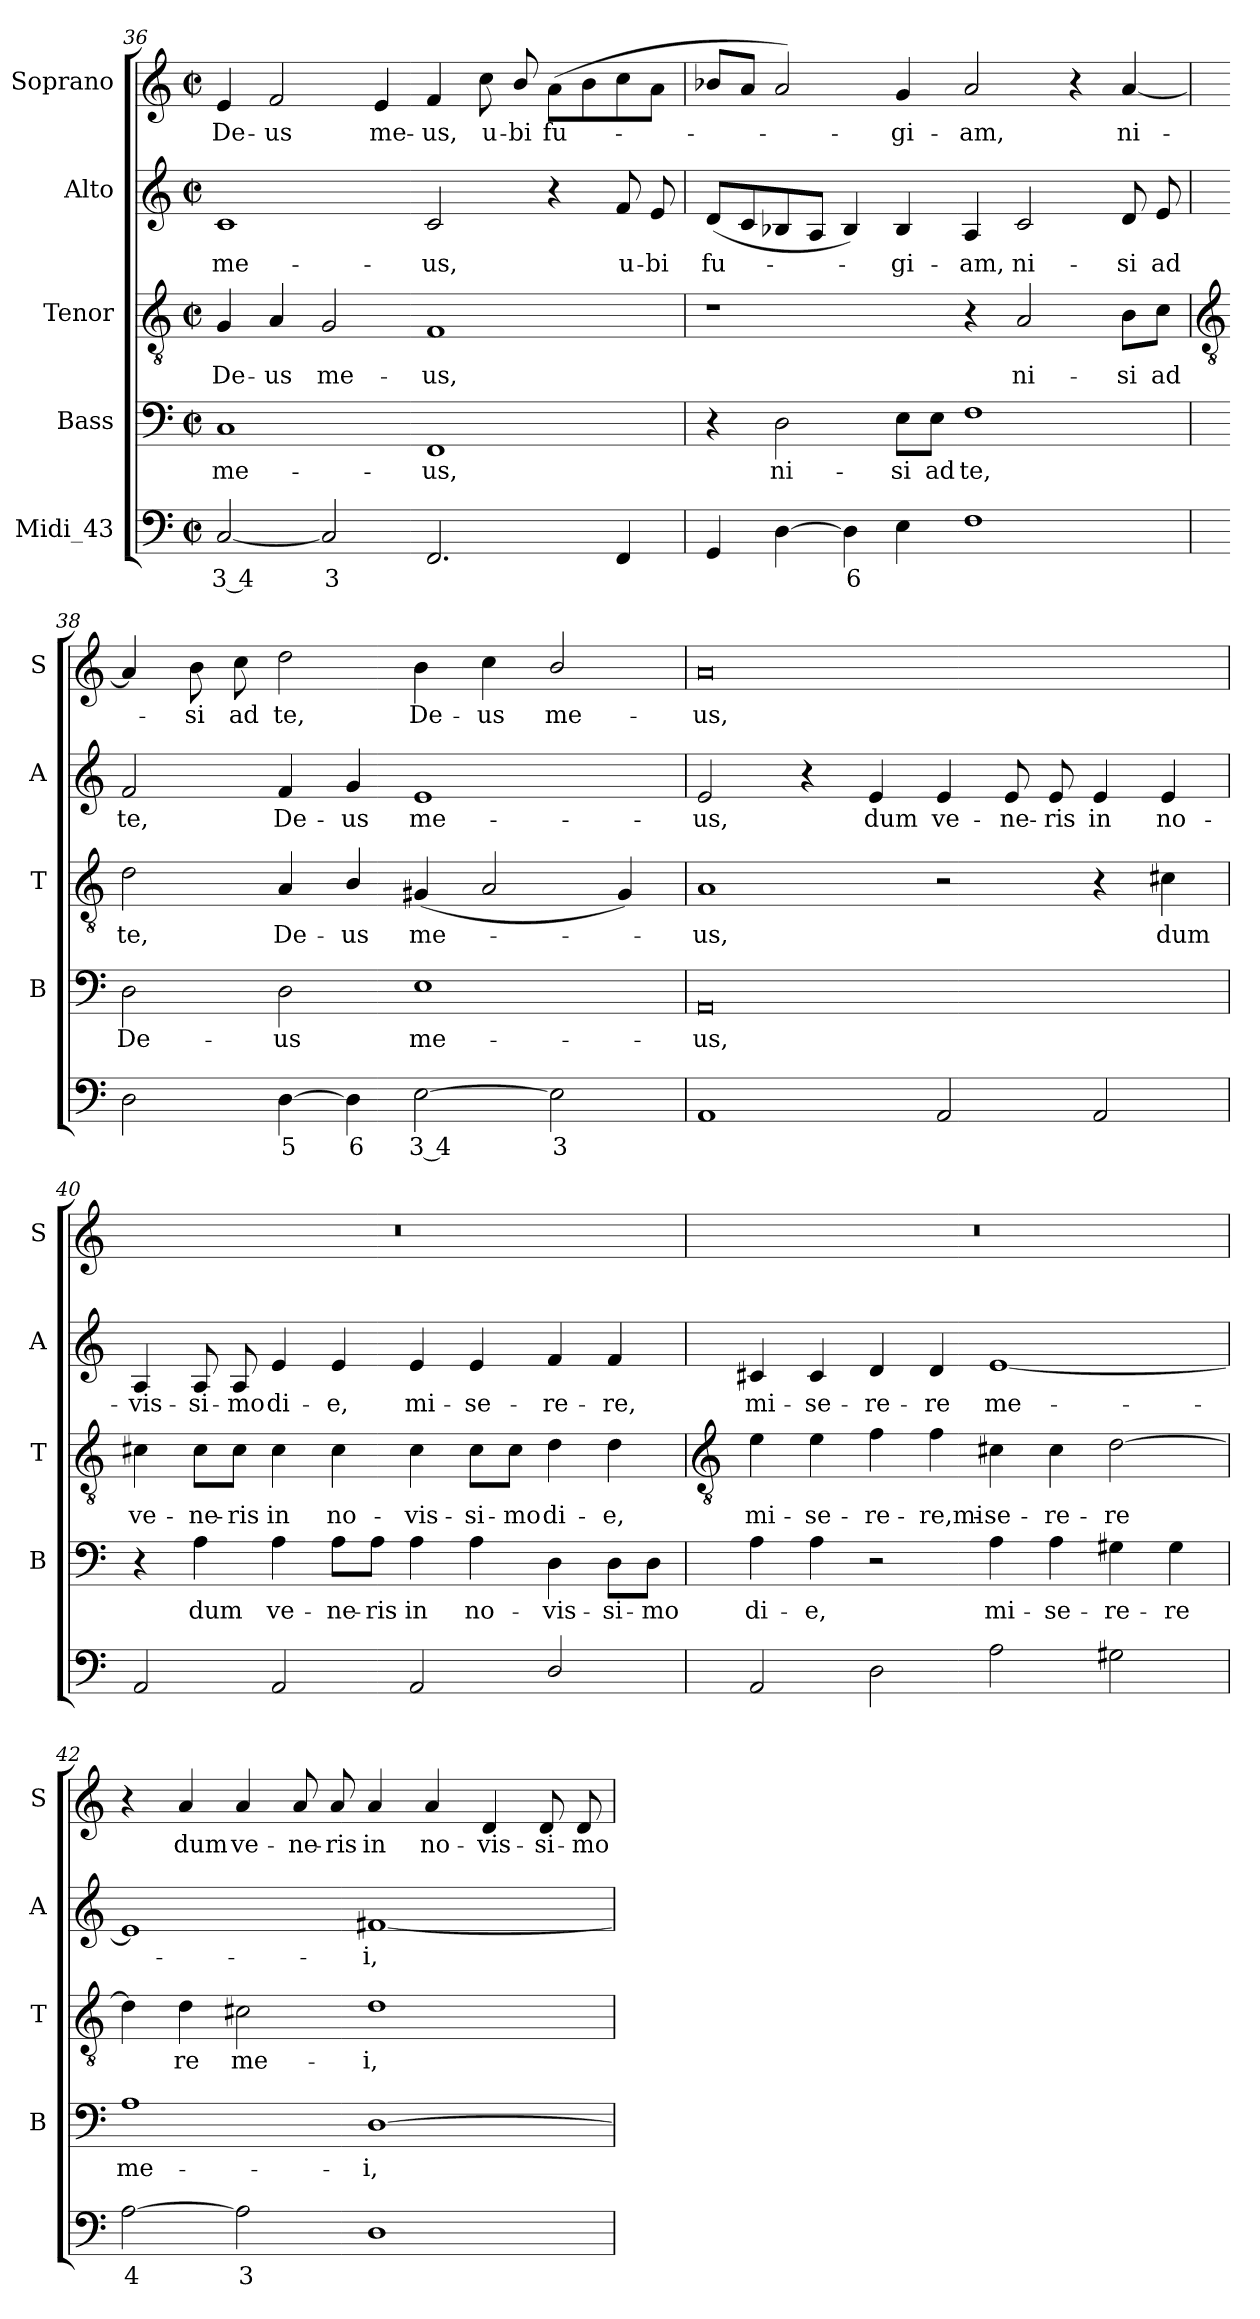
**kern	**text	**kern	**text	**kern	**text	**kern	**text	**kern	**text
*part5	*part5	*part4	*part4	*part3	*part3	*part2	*part2	*part1	*part1
*staff5	*staff5	*staff4	*staff4	*staff3	*staff3	*staff2	*staff2	*staff1	*staff1
*I"Midi_43	*	*I"Bass	*	*I"Tenor	*	*I"Alto	*	*I"Soprano	*
*	*	*I'B	*	*I'T	*	*I'A	*	*I'S	*
*clefF4	*	*clefF4	*	*clefGv2	*	*clefG2	*	*clefG2	*
*k[]	*	*k[]	*	*k[]	*	*k[]	*	*k[]	*
*C:	*	*C:	*	*C:	*	*C:	*	*C:	*
*M4/2	*	*M4/2	*	*M4/2	*	*M4/2	*	*M4/2	*
*met(c|)	*	*met(c|)	*	*met(c|)	*	*met(c|)	*	*met(c|)	*
=36	=36	=36	=36	=36	=36	=36	=36	=36	=36
!	!LO:LY:b	!	!LO:LY:b	!	!LO:LY:b	!	!LO:LY:b	!	!LO:LY:b
[2C	3 4	1C	me-	4G	De-	1c	me-	4e	De-
!	!	!	!	!	!LO:LY:b	!	!	!	!LO:LY:b
.	.	.	.	4A	-us	.	.	2f	-us
!	!LO:LY:b	!	!	!	!LO:LY:b	!	!	!	!
2C]	3	.	.	2G	me-	.	.	.	.
!	!	!	!	!	!	!	!	!	!LO:LY:b
.	.	.	.	.	.	.	.	4e	me-
!	!	!	!LO:LY:b	!	!LO:LY:b	!	!LO:LY:b	!	!LO:LY:b
2.FF	.	1FF	-us,	1F	-us,	2c	-us,	4f	-us,
!	!	!	!	!	!	!	!	!	!LO:LY:b
.	.	.	.	.	.	.	.	8cc	u-
!	!	!	!	!	!	!	!	!	!LO:LY:b
.	.	.	.	.	.	.	.	8b/	-bi
!	!	!	!	!	!	!	!	!	!LO:LY:b
.	.	.	.	.	.	4r	.	(>8aL	fu-
.	.	.	.	.	.	.	.	8b	.
!	!	!	!	!	!	!	!LO:LY:b	!	!
4FF	.	.	.	.	.	8f	u-	8cc	.
!	!	!	!	!	!	!	!LO:LY:b	!	!
.	.	.	.	.	.	8e	-bi	8aJ	.
=37	=37	=37	=37	=37	=37	=37	=37	=37	=37
!	!	!	!	!	!	!	!LO:LY:b	!	!
4GG	.	4r	.	1r	.	(<8dL	fu-	8b-XL	.
.	.	.	.	.	.	8c	.	8aJ	.
!	!	!	!LO:LY:b	!	!	!	!	!	!
[4D	.	2D	ni-	.	.	8B-X	.	2a)	.
.	.	.	.	.	.	8AJ	.	.	.
!	!LO:LY:b	!	!	!	!	!	!	!	!
4D]	6	.	.	.	.	4B-)	.	.	.
!	!	!	!LO:LY:b	!	!	!	!LO:LY:b	!	!LO:LY:b
4E	.	8E\L	-si	.	.	4B-	gi-	4g	gi-
!	!	!	!LO:LY:b	!	!	!	!	!	!
.	.	8E\J	ad	.	.	.	.	.	.
!	!	!	!LO:LY:b	!	!	!	!LO:LY:b	!	!LO:LY:b
1F	.	1F	te,	4r	.	4A	-am,	2a	-am,
!	!	!	!	!	!LO:LY:b	!	!LO:LY:b	!	!
.	.	.	.	2A	ni-	2c	ni-	.	.
.	.	.	.	.	.	.	.	4r	.
!	!	!	!	!	!LO:LY:b	!	!LO:LY:b	!	!LO:LY:b
.	.	.	.	8B\L	-si	8d	-si	[4a	ni-
!	!	!	!	!	!LO:LY:b	!	!LO:LY:b	!	!
.	.	.	.	8c\J	ad	8e	ad	.	.
!!LO:LB:g=z
=38	=38	=38	=38	=38	=38	=38	=38	=38	=38
*	*	*	*	*clefGv2	*	*	*	*	*
!	!	!	!LO:LY:b	!	!LO:LY:b	!	!LO:LY:b	!	!
2D	.	2D	De-	2d	te,	2f	te,	4a]	.
!	!	!	!	!	!	!	!	!	!LO:LY:b
.	.	.	.	.	.	.	.	8b	si
!	!	!	!	!	!	!	!	!	!LO:LY:b
.	.	.	.	.	.	.	.	8cc	ad
!	!LO:LY:b	!	!LO:LY:b	!	!LO:LY:b	!	!LO:LY:b	!	!LO:LY:b
[4D	5	2D	-us	4A	De-	4f	De-	2dd	te,
!	!LO:LY:b	!	!	!	!LO:LY:b	!	!LO:LY:b	!	!
4D]	6	.	.	4B/	-us	4g	-us	.	.
!	!LO:LY:b	!	!LO:LY:b	!	!LO:LY:b	!	!LO:LY:b	!	!LO:LY:b
[2E	3 4	1E	me-	(<4G#X	me-	1e	me-	4b	De-
!	!	!	!	!	!	!	!	!	!LO:LY:b
.	.	.	.	2A	.	.	.	4cc	-us
!	!LO:LY:b	!	!	!	!	!	!	!	!LO:LY:b
2E]	3	.	.	.	.	.	.	2b/	me-
.	.	.	.	4G#)	.	.	.	.	.
=39	=39	=39	=39	=39	=39	=39	=39	=39	=39
!	!	!	!LO:LY:b	!	!LO:LY:b	!	!LO:LY:b	!	!LO:LY:b
1AA	.	0AA	-us,	1A	us,	2e	-us,	0a	-us,
.	.	.	.	.	.	4r	.	.	.
!	!	!	!	!	!	!	!LO:LY:b	!	!
.	.	.	.	.	.	4e	dum	.	.
!	!	!	!	!	!	!	!LO:LY:b	!	!
2AA	.	.	.	2r	.	4e	ve-	.	.
!	!	!	!	!	!	!	!LO:LY:b	!	!
.	.	.	.	.	.	8e	-ne-	.	.
!	!	!	!	!	!	!	!LO:LY:b	!	!
.	.	.	.	.	.	8e	-ris	.	.
!	!	!	!	!	!	!	!LO:LY:b	!	!
2AA	.	.	.	4r	.	4e	in	.	.
!	!	!	!	!	!LO:LY:b	!	!LO:LY:b	!	!
.	.	.	.	4c#X	dum	4e	no-	.	.
=40	=40	=40	=40	=40	=40	=40	=40	=40	=40
!	!	!	!	!	!LO:LY:b	!	!LO:LY:b	!	!
2AA	.	4r	.	4c#X	ve-	4A	-vis-	0r	.
!	!	!	!LO:LY:b	!	!LO:LY:b	!	!LO:LY:b	!	!
.	.	4A	dum	8c#\L	-ne-	8A	-si-	.	.
!	!	!	!	!	!LO:LY:b	!	!LO:LY:b	!	!
.	.	.	.	8c#\J	-ris	8A	-mo	.	.
!	!	!	!LO:LY:b	!	!LO:LY:b	!	!LO:LY:b	!	!
2AA	.	4A	ve-	4c#	in	4e	di-	.	.
!	!	!	!LO:LY:b	!	!LO:LY:b	!	!LO:LY:b	!	!
.	.	8A\L	-ne-	4c#	no-	4e	-e,	.	.
!	!	!	!LO:LY:b	!	!	!	!	!	!
.	.	8A\J	-ris	.	.	.	.	.	.
!	!	!	!LO:LY:b	!	!LO:LY:b	!	!LO:LY:b	!	!
2AA	.	4A	in	4c#	-vis-	4e	mi-	.	.
!	!	!	!LO:LY:b	!	!LO:LY:b	!	!LO:LY:b	!	!
.	.	4A	no-	8c#\L	-si-	4e	-se-	.	.
!	!	!	!	!	!LO:LY:b	!	!	!	!
.	.	.	.	8c#\J	-mo	.	.	.	.
!	!	!	!LO:LY:b	!	!LO:LY:b	!	!LO:LY:b	!	!
2D/	.	4D	-vis-	4d	di-	4f	-re-	.	.
!	!	!	!LO:LY:b	!	!LO:LY:b	!	!LO:LY:b	!	!
.	.	8D\L	-si-	4d	-e,	4f	-re,	.	.
!	!	!	!LO:LY:b	!	!	!	!	!	!
.	.	8D\J	-mo	.	.	.	.	.	.
!!LO:LB:g=z
=41	=41	=41	=41	=41	=41	=41	=41	=41	=41
*	*	*	*	*clefGv2	*	*	*	*	*
!	!	!	!LO:LY:b	!	!LO:LY:b	!	!LO:LY:b	!	!
2AA	.	4A	di-	4e	mi-	4c#X	mi-	0r	.
!	!	!	!LO:LY:b	!	!LO:LY:b	!	!LO:LY:b	!	!
.	.	4A	-e,	4e	-se-	4c#	-se-	.	.
!	!	!	!	!	!LO:LY:b	!	!LO:LY:b	!	!
2D	.	2r	.	4f	-re-	4d	-re-	.	.
!	!	!	!	!	!LO:LY:b	!	!LO:LY:b	!	!
.	.	.	.	4f	-re,mi-	4d	-re	.	.
!	!	!	!LO:LY:b	!	!LO:LY:b	!	!LO:LY:b	!	!
2A	.	4A	mi-	4c#X	-se-	[1e	me-	.	.
!	!	!	!LO:LY:b	!	!LO:LY:b	!	!	!	!
.	.	4A	-se-	4c#	-re-	.	.	.	.
!	!	!	!LO:LY:b	!	!LO:LY:b	!	!	!	!
2G#X	.	4G#X	-re-	[2d	-re	.	.	.	.
!	!	!	!LO:LY:b	!	!	!	!	!	!
.	.	4G#	-re	.	.	.	.	.	.
=42	=42	=42	=42	=42	=42	=42	=42	=42	=42
!	!LO:LY:b	!	!LO:LY:b	!	!	!	!	!	!
[2A	4	1A	me-	4d]	.	1e]	.	4r	.
!	!	!	!	!	!LO:LY:b	!	!	!	!LO:LY:b
.	.	.	.	4d	re	.	.	4a	dum
!	!LO:LY:b	!	!	!	!LO:LY:b	!	!	!	!LO:LY:b
2A]	3	.	.	2c#X	me-	.	.	4a	ve-
!	!	!	!	!	!	!	!	!	!LO:LY:b
.	.	.	.	.	.	.	.	8a	-ne-
!	!	!	!	!	!	!	!	!	!LO:LY:b
.	.	.	.	.	.	.	.	8a	-ris
!	!	!	!LO:LY:b	!	!LO:LY:b	!	!LO:LY:b	!	!LO:LY:b
1D	.	[1D	-i,	1d	-i,	[1f#X	i,	4a	in
!	!	!	!	!	!	!	!	!	!LO:LY:b
.	.	.	.	.	.	.	.	4a	no-
!	!	!	!	!	!	!	!	!	!LO:LY:b
.	.	.	.	.	.	.	.	4d	-vis-
!	!	!	!	!	!	!	!	!	!LO:LY:b
.	.	.	.	.	.	.	.	8d	-si-
!	!	!	!	!	!	!	!	!	!LO:LY:b
.	.	.	.	.	.	.	.	8d	-mo
=	=	=	=	=	=	=	=	=	=
*-	*-	*-	*-	*-	*-	*-	*-	*-	*-
